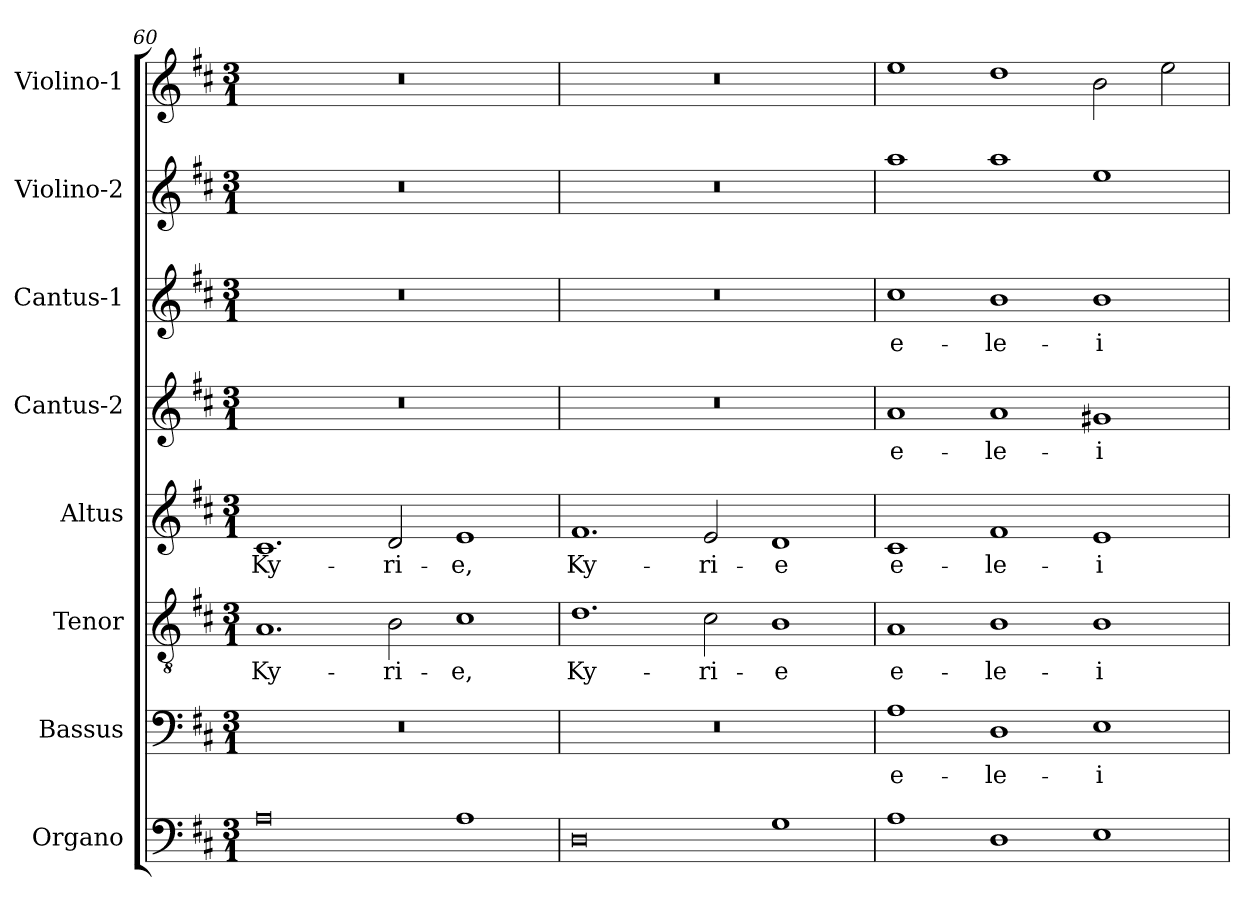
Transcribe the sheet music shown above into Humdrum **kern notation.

**kern	**kern	**text	**kern	**text	**kern	**text	**kern	**text	**kern	**text	**kern	**kern
*part8	*part7	*part7	*part6	*part6	*part5	*part5	*part4	*part4	*part3	*part3	*part2	*part1
*staff8	*staff7	*staff7	*staff6	*staff6	*staff5	*staff5	*staff4	*staff4	*staff3	*staff3	*staff2	*staff1
*I"Organo	*I"Bassus	*	*I"Tenor	*	*I"Altus	*	*I"Cantus-2	*	*I"Cantus-1	*	*I"Violino-2	*I"Violino-1
*I'Og	*I'B	*	*I'T	*	*I'A	*	*I'C2	*	*I'C1	*	*I'V2	*I'V1
*clefF4	*clefF4	*	*clefGv2	*	*clefG2	*	*clefG2	*	*clefG2	*	*clefG2	*clefG2
*k[f#c#]	*k[f#c#]	*	*k[f#c#]	*	*k[f#c#]	*	*k[f#c#]	*	*k[f#c#]	*	*k[f#c#]	*k[f#c#]
*D:	*D:	*	*D:	*	*D:	*	*D:	*	*D:	*	*D:	*D:
*M3/1	*M3/1	*	*M3/1	*	*M3/1	*	*M3/1	*	*M3/1	*	*M3/1	*M3/1
=60	=60	=60	=60	=60	=60	=60	=60	=60	=60	=60	=60	=60
!	!	!	!	!LO:LY:b	!	!	!	!	!	!	!	!
!	!	!	!	!	!	!LO:LY:b	!	!	!	!	!	!
0A	0.r	.	1.A	Ky-	1.c#	Ky-	0.r	.	0.r	.	0.r	0.r
!	!	!	!	!LO:LY:b	!	!	!	!	!	!	!	!
!	!	!	!	!	!	!LO:LY:b	!	!	!	!	!	!
.	.	.	2B\	-ri-	2d/	-ri-	.	.	.	.	.	.
!	!	!	!	!LO:LY:b	!	!	!	!	!	!	!	!
!	!	!	!	!	!	!LO:LY:b	!	!	!	!	!	!
1A	.	.	1c#	-e,	1e	-e,	.	.	.	.	.	.
=61	=61	=61	=61	=61	=61	=61	=61	=61	=61	=61	=61	=61
!	!	!	!	!LO:LY:b	!	!	!	!	!	!	!	!
!	!	!	!	!	!	!LO:LY:b	!	!	!	!	!	!
0D	0.r	.	1.d	Ky-	1.f#	Ky-	0.r	.	0.r	.	0.r	0.r
!	!	!	!	!LO:LY:b	!	!	!	!	!	!	!	!
!	!	!	!	!	!	!LO:LY:b	!	!	!	!	!	!
.	.	.	2c#\	-ri-	2e/	-ri-	.	.	.	.	.	.
!	!	!	!	!LO:LY:b	!	!	!	!	!	!	!	!
!	!	!	!	!	!	!LO:LY:b	!	!	!	!	!	!
1G	.	.	1B	-e	1d	-e	.	.	.	.	.	.
=62	=62	=62	=62	=62	=62	=62	=62	=62	=62	=62	=62	=62
!	!	!LO:LY:b	!	!	!	!	!	!	!	!	!	!
!	!	!	!	!LO:LY:b	!	!	!	!	!	!	!	!
!	!	!	!	!	!	!LO:LY:b	!	!	!	!	!	!
!	!	!	!	!	!	!	!	!LO:LY:b	!	!	!	!
!	!	!	!	!	!	!	!	!	!	!LO:LY:b	!	!
1A	1A	e-	1A	e-	1c#	e-	1a	e-	1cc#	e-	1aa	1ee
!	!	!LO:LY:b	!	!	!	!	!	!	!	!	!	!
!	!	!	!	!LO:LY:b	!	!	!	!	!	!	!	!
!	!	!	!	!	!	!LO:LY:b	!	!	!	!	!	!
!	!	!	!	!	!	!	!	!LO:LY:b	!	!	!	!
!	!	!	!	!	!	!	!	!	!	!LO:LY:b	!	!
1D	1D	-le-	1B	-le-	1f#	-le-	1a	-le-	1b	-le-	1aa	1dd
!	!	!LO:LY:b	!	!	!	!	!	!	!	!	!	!
!	!	!	!	!LO:LY:b	!	!	!	!	!	!	!	!
!	!	!	!	!	!	!LO:LY:b	!	!	!	!	!	!
!	!	!	!	!	!	!	!	!LO:LY:b	!	!	!	!
!	!	!	!	!	!	!	!	!	!	!LO:LY:b	!	!
1E	1E	-i-	1B	-i-	1e	-i-	1g#X	-i-	1b	-i-	1ee	2b\
.	.	.	.	.	.	.	.	.	.	.	.	2ee\
=	=	=	=	=	=	=	=	=	=	=	=	=
*-	*-	*-	*-	*-	*-	*-	*-	*-	*-	*-	*-	*-
